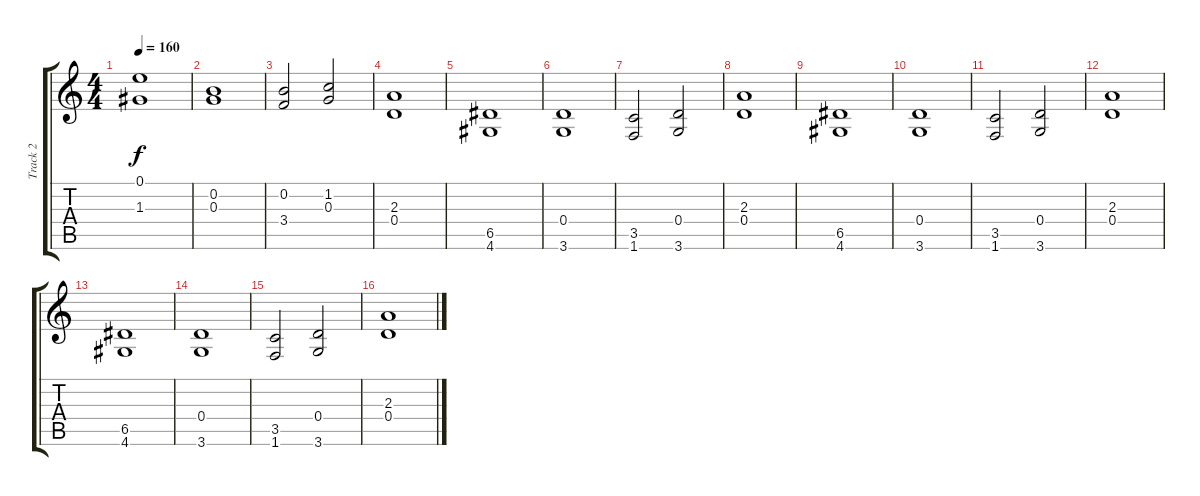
\track ("Track 2" "Track 2") {instrument distortionguitar}
\staff {score tabs}
\tuning (E4 B3 G3 D3 A2 E2) {hide}
\ts (4 4)
\tempo 160
\clef g2
\ks c
(0.1 1.3).1{dy f} |
(0.2 0.3).1 |
(0.2 3.4).2 (1.2 0.3).2 |
(2.3 0.4).1 |
(6.5 4.6).1 |
(0.4 3.6).1 |
(3.5 1.6).2 (0.4 3.6).2 |
(2.3 0.4).1 |
(6.5 4.6).1 |
(0.4 3.6).1 |
(3.5 1.6).2 (0.4 3.6).2 |
(2.3 0.4).1 |
(6.5 4.6).1 |
(0.4 3.6).1 |
(3.5 1.6).2 (0.4 3.6).2 |
(2.3 0.4).1
